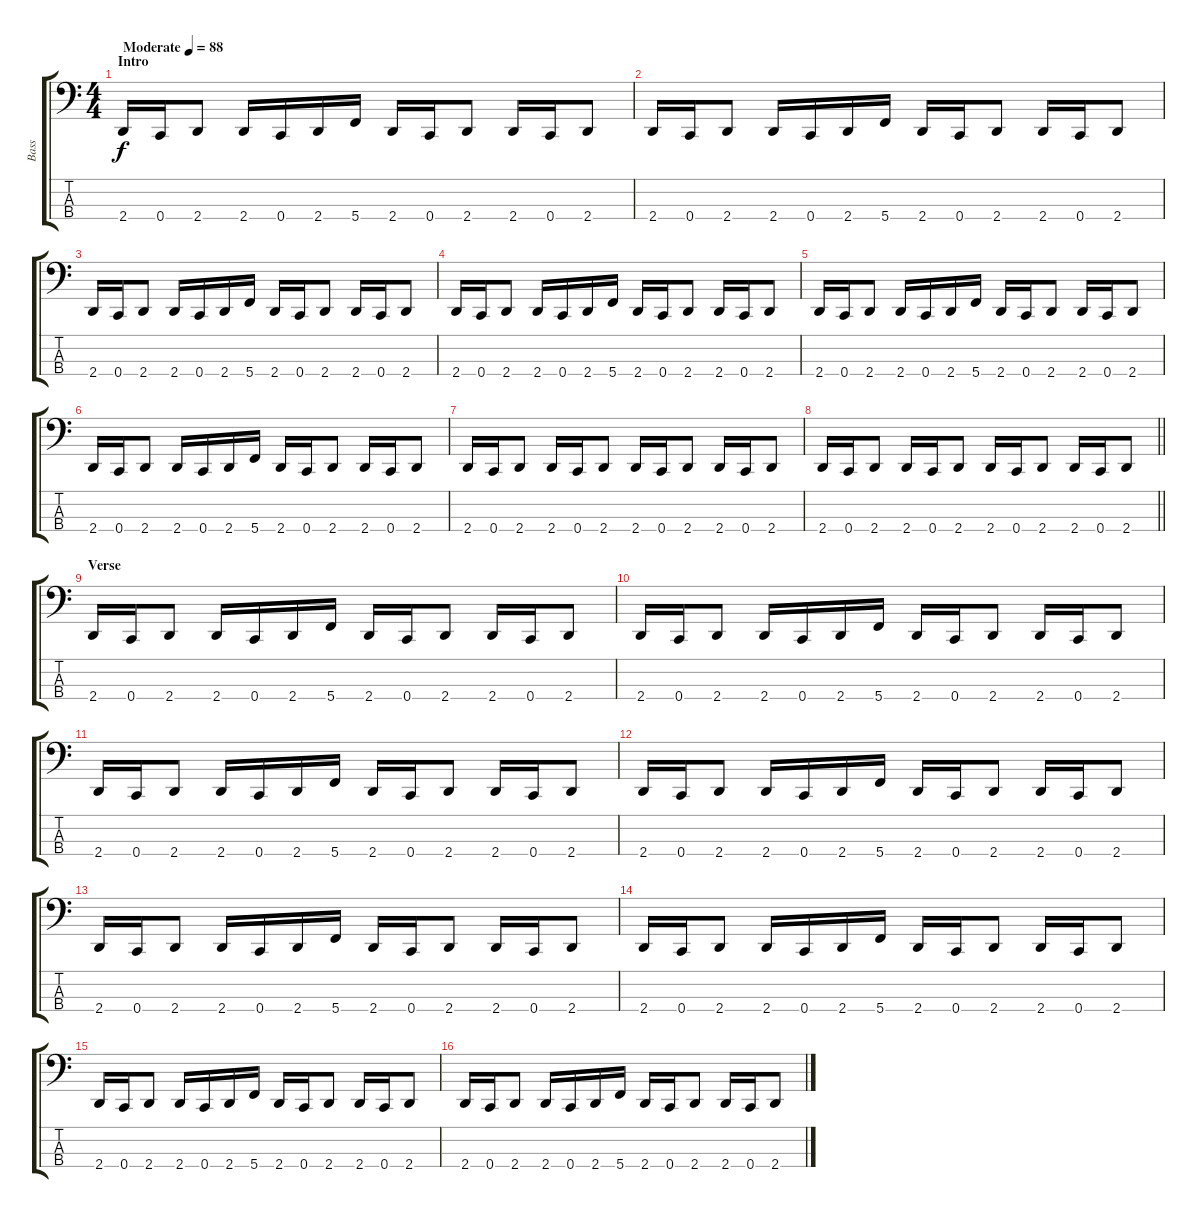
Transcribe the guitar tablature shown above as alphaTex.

\track ("Bass" "Bass") {instrument electricbassfinger}
\staff {score tabs}
\tuning (F2 C2 G1 C1) {hide}
\ts (4 4)
\section ("" "Intro")
\tempo (88 "Moderate")
\clef f4
\ks c
2.4.16{dy f instrument electricbassfinger} 0.4.16 2.4.8 2.4.16 0.4.16 2.4.16 5.4.16 2.4.16 0.4.16 2.4.8 2.4.16 0.4.16 2.4.8 |
2.4.16 0.4.16 2.4.8 2.4.16 0.4.16 2.4.16 5.4.16 2.4.16 0.4.16 2.4.8 2.4.16 0.4.16 2.4.8 |
2.4.16 0.4.16 2.4.8 2.4.16 0.4.16 2.4.16 5.4.16 2.4.16 0.4.16 2.4.8 2.4.16 0.4.16 2.4.8 |
2.4.16 0.4.16 2.4.8 2.4.16 0.4.16 2.4.16 5.4.16 2.4.16 0.4.16 2.4.8 2.4.16 0.4.16 2.4.8 |
2.4.16 0.4.16 2.4.8 2.4.16 0.4.16 2.4.16 5.4.16 2.4.16 0.4.16 2.4.8 2.4.16 0.4.16 2.4.8 |
2.4.16 0.4.16 2.4.8 2.4.16 0.4.16 2.4.16 5.4.16 2.4.16 0.4.16 2.4.8 2.4.16 0.4.16 2.4.8 |
2.4.16 0.4.16 2.4.8 2.4.16 0.4.16 2.4.8 2.4.16 0.4.16 2.4.8 2.4.16 0.4.16 2.4.8 |
\barLineRight lightlight
2.4.16 0.4.16 2.4.8 2.4.16 0.4.16 2.4.8 2.4.16 0.4.16 2.4.8 2.4.16 0.4.16 2.4.8 |
\section ("" "Verse")
2.4.16{instrument lead2sawtooth} 0.4.16 2.4.8 2.4.16 0.4.16 2.4.16 5.4.16 2.4.16 0.4.16 2.4.8 2.4.16 0.4.16 2.4.8 |
2.4.16 0.4.16 2.4.8 2.4.16 0.4.16 2.4.16 5.4.16 2.4.16 0.4.16 2.4.8 2.4.16 0.4.16 2.4.8 |
2.4.16 0.4.16 2.4.8 2.4.16 0.4.16 2.4.16 5.4.16 2.4.16 0.4.16 2.4.8 2.4.16 0.4.16 2.4.8 |
2.4.16 0.4.16 2.4.8 2.4.16 0.4.16 2.4.16 5.4.16 2.4.16 0.4.16 2.4.8 2.4.16 0.4.16 2.4.8 |
2.4.16 0.4.16 2.4.8 2.4.16 0.4.16 2.4.16 5.4.16 2.4.16 0.4.16 2.4.8 2.4.16 0.4.16 2.4.8 |
2.4.16 0.4.16 2.4.8 2.4.16 0.4.16 2.4.16 5.4.16 2.4.16 0.4.16 2.4.8 2.4.16 0.4.16 2.4.8 |
2.4.16 0.4.16 2.4.8 2.4.16 0.4.16 2.4.16 5.4.16 2.4.16 0.4.16 2.4.8 2.4.16 0.4.16 2.4.8 |
2.4.16 0.4.16 2.4.8 2.4.16 0.4.16 2.4.16 5.4.16 2.4.16 0.4.16 2.4.8 2.4.16 0.4.16 2.4.8
